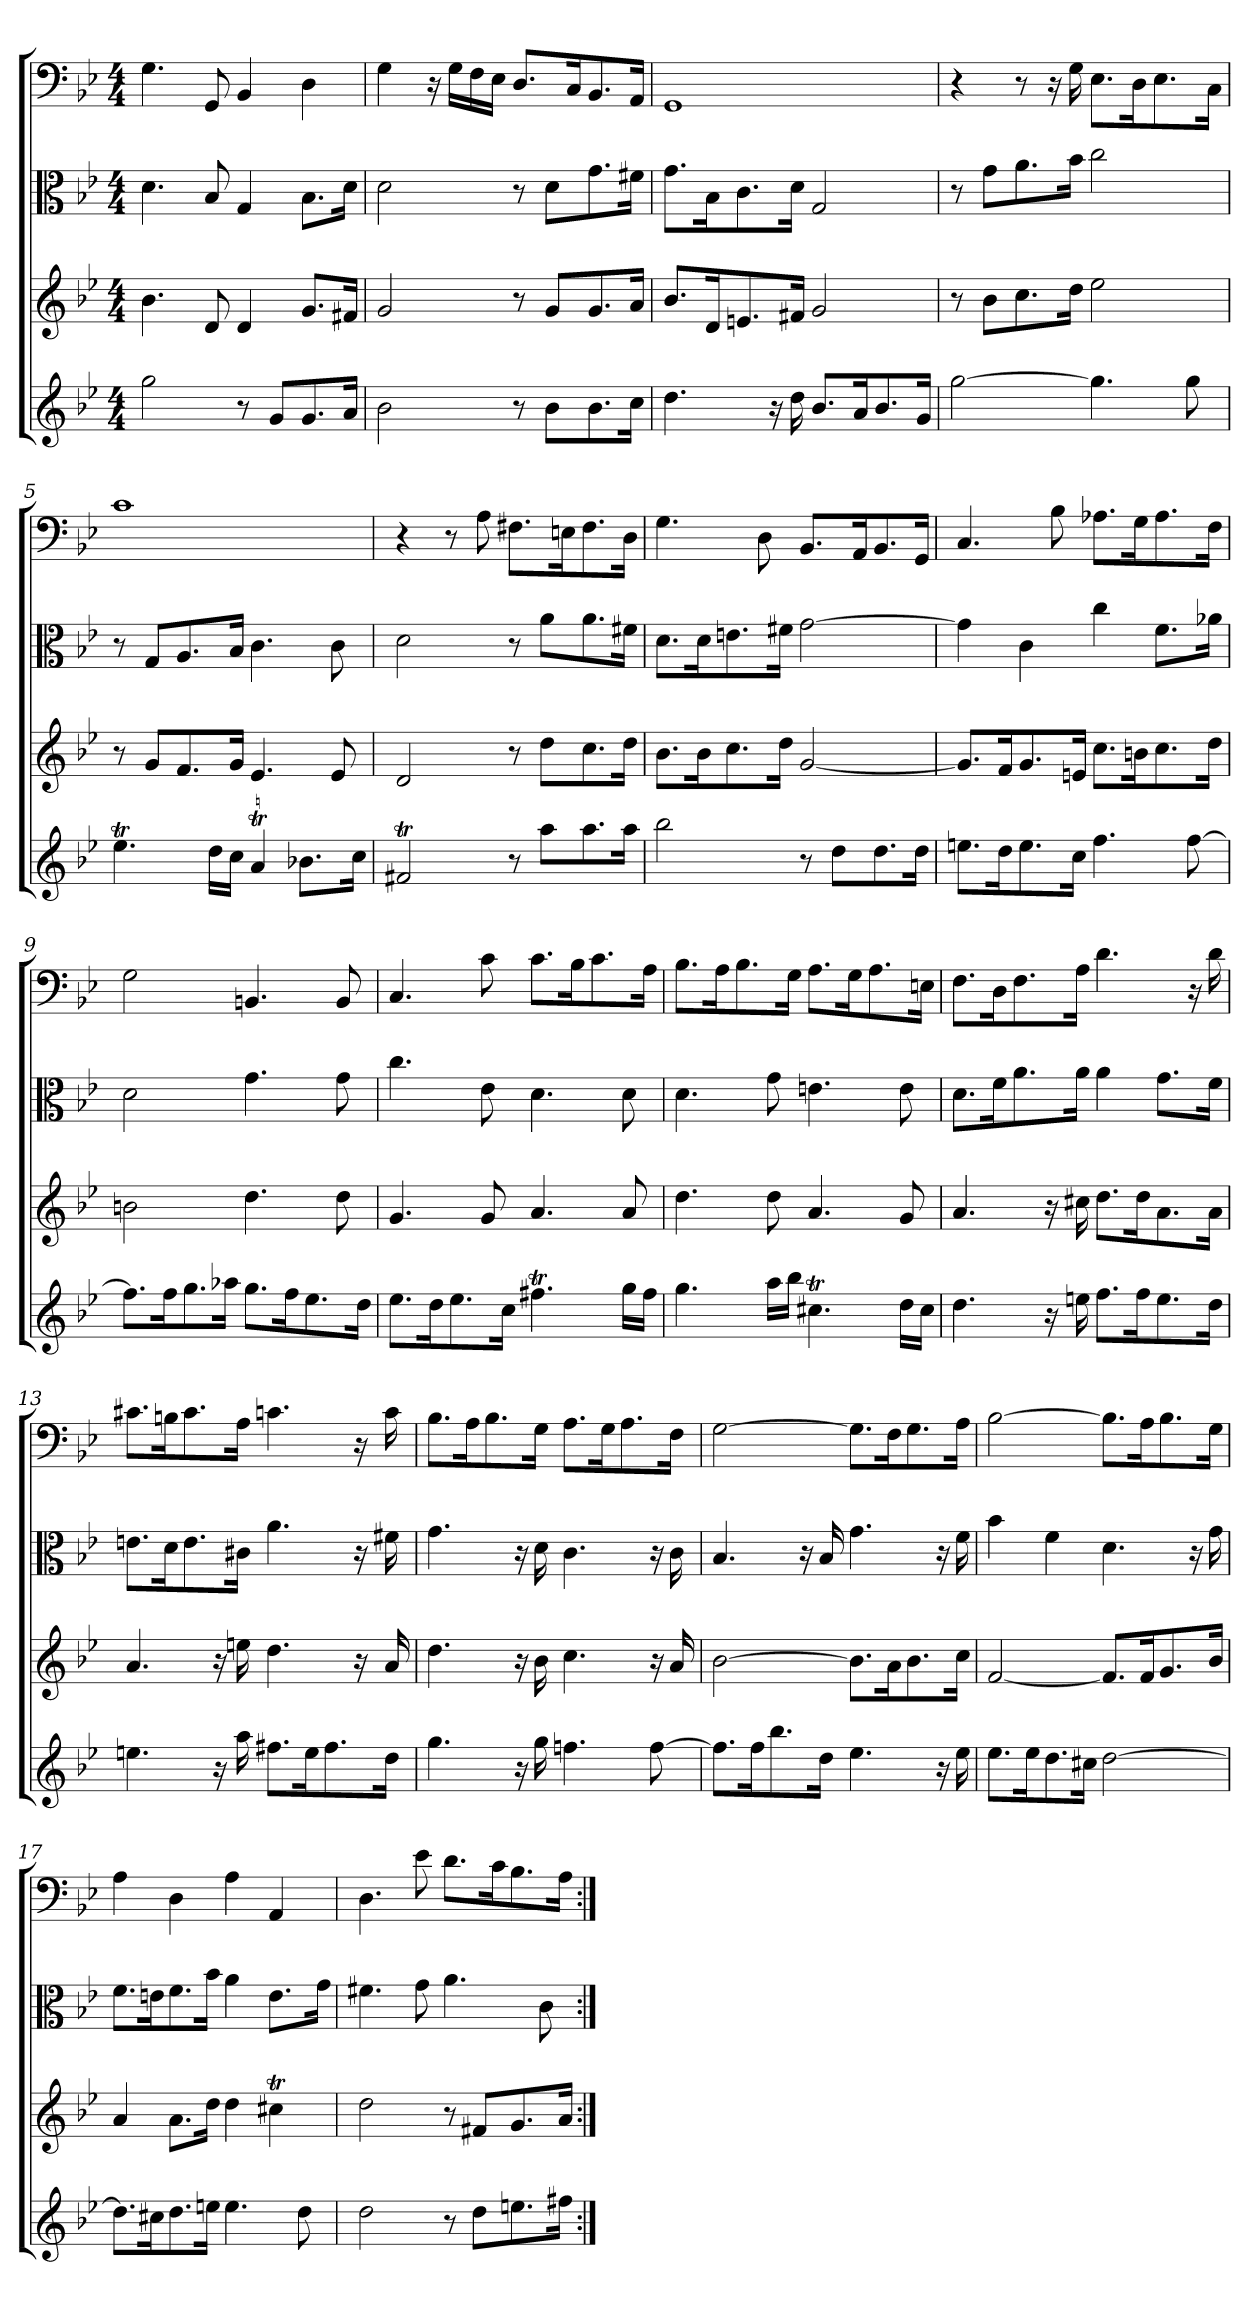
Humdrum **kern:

**kern	**kern	**kern	**kern
*part4	*part3	*part2	*part1
*staff4	*staff3	*staff2	*staff1
*clefG2	*clefG2	*clefC3	*clefF4
*k[b-e-]	*k[b-e-]	*k[b-e-]	*k[b-e-]
*g:	*g:	*g:	*g:
*M4/4	*M4/4	*M4/4	*M4/4
=1	=1	=1	=1
2gg\	4.b-\	4.d\	4.G\
.	8d/	8B-/	8GG/
8r	4d/	4G/	4BB-/
8g/L	.	.	.
8.g/	8.g/L	8.B-\L	4D\
16a/Jk	16f#X/Jk	16d\Jk	.
=2	=2	=2	=2
2b-\	2g/	2d\	4G\
.	.	.	16r
.	.	.	16G\LL
.	.	.	16F\
.	.	.	16E-\JJ
8r	8r	8r	8.D/L
8b-\L	8g/L	8d\L	.
.	.	.	16C/K
8.b-\	8.g/	8.g\	8.BB-/
16cc\Jk	16a/Jk	16f#X\Jk	16AA/Jk
=3	=3	=3	=3
4.dd\	8.b-/L	8.g\L	1GG/
.	16d/K	16B-\K	.
.	8.en/	8.c\	.
16r	.	.	.
16dd\	16f#X/Jk	16d\Jk	.
8.b-/L	2g/	2G/	.
16a/K	.	.	.
8.b-/	.	.	.
16g/Jk	.	.	.
=4	=4	=4	=4
[2gg\	8r	8r	4r
.	8b-\L	8g\L	.
.	8.cc\	8.a\	8r
.	.	.	16r
.	16dd\Jk	16b-\Jk	16G\
4.gg\]	2ee-\	2cc\	8.E-\L
.	.	.	16D\K
.	.	.	8.E-\
8gg\	.	.	.
.	.	.	16C\Jk
=5	=5	=5	=5
4.ee-T\	8r	8r	1c\
.	8g/L	8G/L	.
.	8.f/	8.A/	.
16dd\LL	.	.	.
16cc\JJ	16g/Jk	16B-/Jk	.
4aT/	4.e-/	4.c\	.
8.b-X\L	.	.	.
.	8e-/	8c\	.
16cc\Jk	.	.	.
=6	=6	=6	=6
2f#Xt/	2d/	2d\	4r
.	.	.	8r
.	.	.	8A\
8r	8r	8r	8.F#X\L
8aa\L	8dd\L	8a\L	.
.	.	.	16En\K
8.aa\	8.cc\	8.a\	8.F#\
16aa\Jk	16dd\Jk	16f#X\Jk	16D\Jk
=7	=7	=7	=7
2bb-\	8.b-\L	8.d\L	4.G\
.	16b-\K	16d\K	.
.	8.cc\	8.en\	.
.	.	.	8D\
.	16dd\Jk	16f#X\Jk	.
8r	[2g/	[2g\	8.BB-/L
8dd\L	.	.	.
.	.	.	16AA/K
8.dd\	.	.	8.BB-/
16dd\Jk	.	.	16GG/Jk
=8	=8	=8	=8
8.een\L	8.g/L]	4g\]	4.C/
16dd\K	16f/K	.	.
8.ee\	8.g/	4c\	.
.	.	.	8B-\
16cc\Jk	16en/Jk	.	.
4.ff\	8.cc\L	4cc\	8.A-X\L
.	16bn\K	.	16G\K
.	8.cc\	8.f\L	8.A-\
[8ff\	.	.	.
.	16dd\Jk	16a-X\Jk	16F\Jk
=9	=9	=9	=9
8.ff\L]	2bn\	2d\	2G\
16ff\K	.	.	.
8.gg\	.	.	.
16aa-X\Jk	.	.	.
8.gg\L	4.dd\	4.g\	4.BBn/
16ff\K	.	.	.
8.ee-\	.	.	.
.	8dd\	8g\	8BB/
16dd\Jk	.	.	.
=10	=10	=10	=10
8.ee-\L	4.g/	4.cc\	4.C/
16dd\K	.	.	.
8.ee-\	.	.	.
.	8g/	8e-\	8c\
16cc\Jk	.	.	.
4.ff#Xt\	4.a/	4.d\	8.c\L
.	.	.	16B-\K
.	.	.	8.c\
16gg\LL	8a/	8d\	.
16ff#\JJ	.	.	16A\Jk
=11	=11	=11	=11
4.gg\	4.dd\	4.d\	8.B-\L
.	.	.	16A\K
.	.	.	8.B-\
16aa\LL	8dd\	8g\	.
16bb-\JJ	.	.	16G\Jk
4.cc#Xt\	4.a/	4.en\	8.A\L
.	.	.	16G\K
.	.	.	8.A\
16dd\LL	8g/	8e\	.
16cc#\JJ	.	.	16En\Jk
=12	=12	=12	=12
4.dd\	4.a/	8.d\L	8.F\L
.	.	16f\K	16D\K
.	.	8.a\	8.F\
16r	16r	.	.
16een\	16cc#X\	16a\Jk	16A\Jk
8.ff\L	8.dd\L	4a\	4.d\
16ff\K	16dd\K	.	.
8.ee\	8.a\	8.g\L	.
.	.	.	16r
16dd\Jk	16a\Jk	16f\Jk	16d\
=13	=13	=13	=13
4.een\	4.a/	8.en\L	8.c#X\L
.	.	16d\K	16Bn\K
.	.	8.e\	8.c#\
16r	16r	.	.
16aa\	16een\	16c#X\Jk	16A\Jk
8.ff#X\L	4.dd\	4.a\	4.cn\
16ee\K	.	.	.
8.ff#\	.	.	.
.	16r	16r	16r
16dd\Jk	16a/	16f#X\	16c\
=14	=14	=14	=14
4.gg\	4.dd\	4.g\	8.B-\L
.	.	.	16A\K
.	.	.	8.B-\
16r	16r	16r	.
16gg\	16b-\	16d\	16G\Jk
4.ffn\	4.cc\	4.c\	8.A\L
.	.	.	16G\K
.	.	.	8.A\
[8ff\	16r	16r	.
.	16a/	16c\	16F\Jk
=15	=15	=15	=15
8.ff\L]	[2b-\	4.B-/	[2G\
16ff\K	.	.	.
8.bb-\	.	.	.
.	.	16r	.
16dd\Jk	.	16B-/	.
4.ee-\	8.b-\L]	4.g\	8.G\L]
.	16a\K	.	16F\K
.	8.b-\	.	8.G\
16r	.	16r	.
16ee-\	16cc\Jk	16f\	16A\Jk
=16	=16	=16	=16
8.ee-\L	[2f/	4b-\	[2B-\
16ee-\K	.	.	.
8.dd\	.	4f\	.
16cc#X\Jk	.	.	.
[2dd\	8.f/L]	4.d\	8.B-\L]
.	16f/K	.	16A\K
.	8.g/	.	8.B-\
.	.	16r	.
.	16b-/Jk	16g\	16G\Jk
=17	=17	=17	=17
8.dd\L]	4a/	8.f\L	4A\
16cc#X\K	.	16en\K	.
8.dd\	8.a\L	8.f\	4D\
16een\Jk	16dd\Jk	16b-\Jk	.
4.ee\	4dd\	4a\	4A\
.	4cc#Xt\	8.e\L	4AA/
8dd\	.	.	.
.	.	16g\Jk	.
=18	=18	=18	=18
2dd\	2dd\	4.f#X\	4.D\
.	.	8g\	8e-\
8r	8r	4.a\	8.d\L
8dd\L	8f#X/L	.	.
.	.	.	16c\K
8.een\	8.g/	.	8.B-\
.	.	8c\	.
16ff#X\Jk	16a/Jk	.	16A\Jk
=:|!	=:|!	=:|!	=:|!
*-	*-	*-	*-
